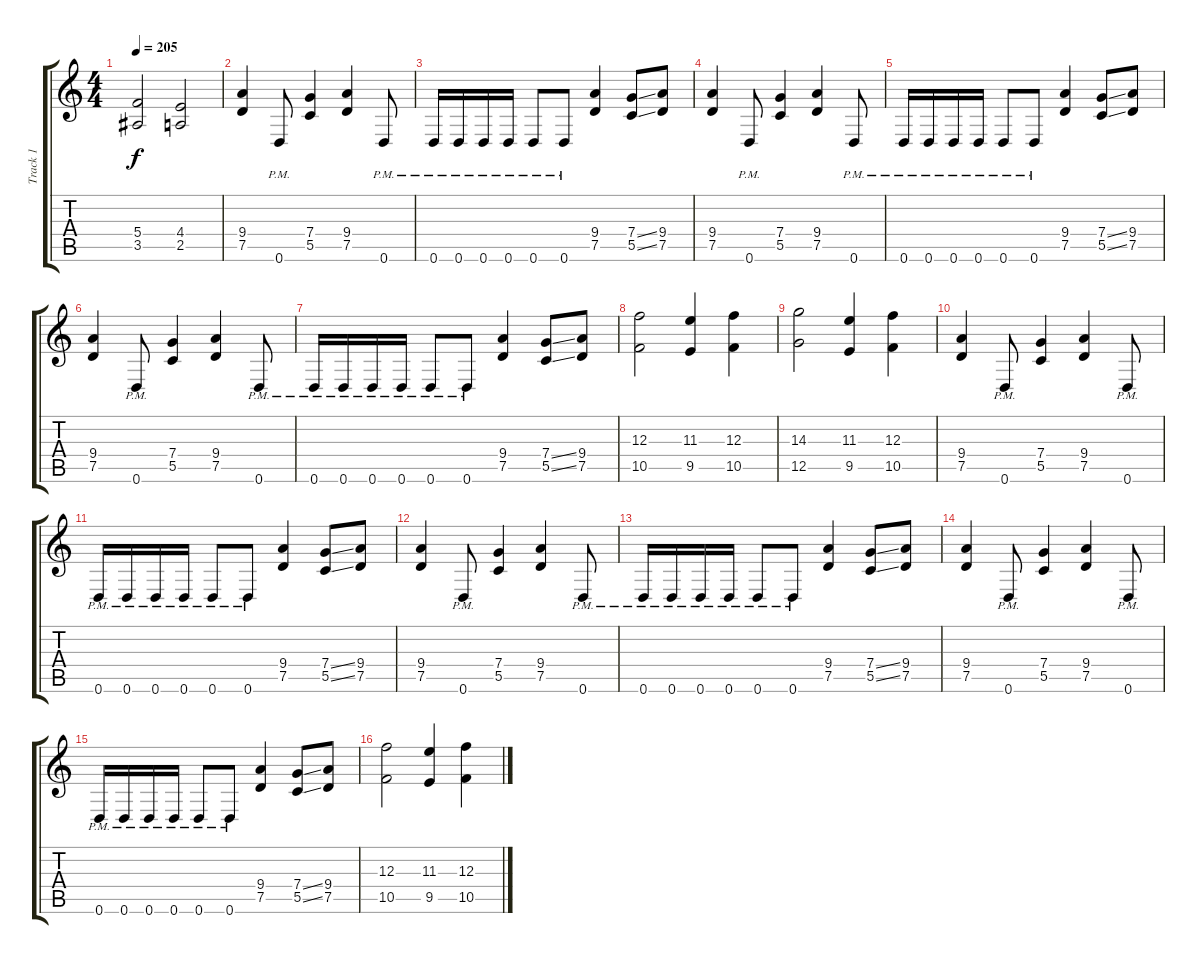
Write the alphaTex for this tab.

\track ("Track 1" "Track 1") {instrument distortionguitar}
\staff {score tabs}
\tuning (D4 A3 F3 C3 G2 D2) {hide}
\ts (4 4)
\tempo 205
\clef g2
\ks c
(5.4 3.5).2{dy f} (4.4 2.5).2 |
(9.4 7.5).4 0.6{pm}.8 (7.4 5.5).4 (9.4 7.5).4 0.6{pm}.8 |
0.6{pm}.16 0.6{pm}.16 0.6{pm}.16 0.6{pm}.16 0.6{pm}.8 0.6{pm}.8 (9.4 7.5).4 (7.4{ss} 5.5{ss}).8 (9.4 7.5).8 |
(9.4 7.5).4 0.6{pm}.8 (7.4 5.5).4 (9.4 7.5).4 0.6{pm}.8 |
0.6{pm}.16 0.6{pm}.16 0.6{pm}.16 0.6{pm}.16 0.6{pm}.8 0.6{pm}.8 (9.4 7.5).4 (7.4{ss} 5.5{ss}).8 (9.4 7.5).8 |
(9.4 7.5).4 0.6{pm}.8 (7.4 5.5).4 (9.4 7.5).4 0.6{pm}.8 |
0.6{pm}.16 0.6{pm}.16 0.6{pm}.16 0.6{pm}.16 0.6{pm}.8 0.6{pm}.8 (9.4 7.5).4 (7.4{ss} 5.5{ss}).8 (9.4 7.5).8 |
(12.3 10.5).2 (11.3 9.5).4 (12.3 10.5).4 |
(14.3 12.5).2 (11.3 9.5).4 (12.3 10.5).4 |
(9.4 7.5).4 0.6{pm}.8 (7.4 5.5).4 (9.4 7.5).4 0.6{pm}.8 |
0.6{pm}.16 0.6{pm}.16 0.6{pm}.16 0.6{pm}.16 0.6{pm}.8 0.6{pm}.8 (9.4 7.5).4 (7.4{ss} 5.5{ss}).8 (9.4 7.5).8 |
(9.4 7.5).4 0.6{pm}.8 (7.4 5.5).4 (9.4 7.5).4 0.6{pm}.8 |
0.6{pm}.16 0.6{pm}.16 0.6{pm}.16 0.6{pm}.16 0.6{pm}.8 0.6{pm}.8 (9.4 7.5).4 (7.4{ss} 5.5{ss}).8 (9.4 7.5).8 |
(9.4 7.5).4 0.6{pm}.8 (7.4 5.5).4 (9.4 7.5).4 0.6{pm}.8 |
0.6{pm}.16 0.6{pm}.16 0.6{pm}.16 0.6{pm}.16 0.6{pm}.8 0.6{pm}.8 (9.4 7.5).4 (7.4{ss} 5.5{ss}).8 (9.4 7.5).8 |
(12.3 10.5).2 (11.3 9.5).4 (12.3 10.5).4
